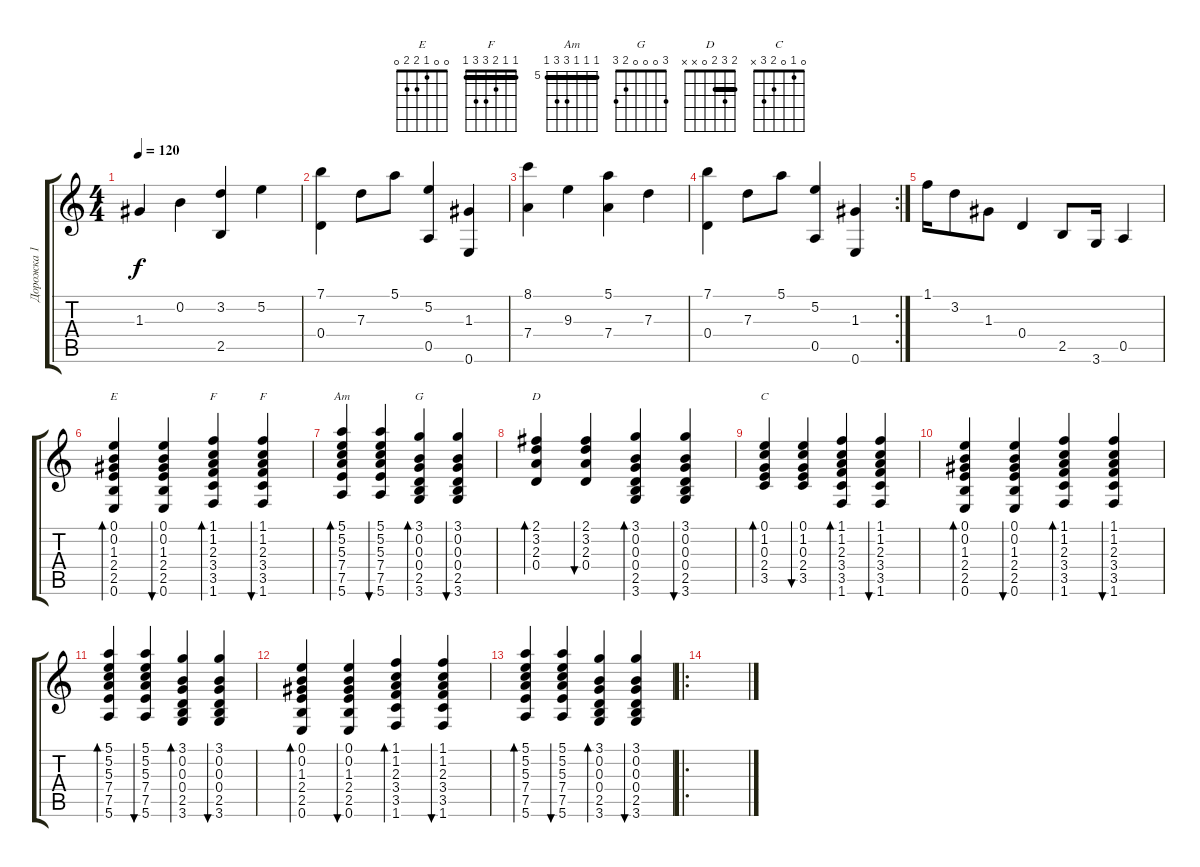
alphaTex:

\track ("Дорожка 1" "Дорожка 1") {instrument electricguitarjazz}
\staff {score tabs}
\tuning (E4 B3 G3 D3 A2 E2) {hide}
\chord ("E" 0 0 1 2 2 0)
\chord ("F" 1 1 2 3 0 1) {barre 1}
\chord ("F" 1 1 2 3 3 1) {barre 1}
\chord ("Am" 5 5 5 7 7 5) {firstfret 5 barre 5}
\chord ("G" 3 0 0 0 2 3)
\chord ("D" 2 3 2 0 x x) {barre 2}
\chord ("C" 0 1 0 2 3 x)
\ts (4 4)
\tempo 120
\clef g2
\ks c
1.3.4{dy f instrument electricguitarjazz} 0.2.4 (3.2 2.5).4 5.2.4 |
(7.1 0.4).4 7.3.8 5.1.8 (5.2 0.5).4 (1.3 0.6).4 |
(8.1 7.4).4 9.3.4 (5.1 7.4).4 7.3.4 |
\rc 2
(7.1 0.4).4 7.3.8 5.1.8 (5.2 0.5).4 (1.3 0.6).4 |
1.1.16 3.2.8 1.3.8 0.4.4 2.5.8 3.6.16 0.5.4 |
(0.1 0.2 1.3 2.4 2.5 0.6).4{bd 60 ch "E"} (0.1 0.2 1.3 2.4 2.5 0.6).4{bu 60} (1.1 1.2 2.3 3.4 3.5 1.6).4{bd 60 ch "F"} (1.1 1.2 2.3 3.4 3.5 1.6).4{bu 60 ch "F"} |
(5.1 5.2 5.3 7.4 7.5 5.6).4{bd 30 ch "Am"} (5.1 5.2 5.3 7.4 7.5 5.6).4{bu 30} (3.1 0.2 0.3 0.4 2.5 3.6).4{bd 60 ch "G"} (3.1 0.2 0.3 0.4 2.5 3.6).4{bu 60} |
(2.1 3.2 2.3 0.4).4{bd 60 ch "D"} (2.1 3.2 2.3 0.4).4{bu 60} (3.1 0.2 0.3 0.4 2.5 3.6).4{bd 60} (3.1 0.2 0.3 0.4 2.5 3.6).4{bu 60} |
(0.1 1.2 0.3 2.4 3.5).4{bd 60 ch "C"} (0.1 1.2 0.3 2.4 3.5).4{bu 60} (1.1 1.2 2.3 3.4 3.5 1.6).4{bd 60} (1.1 1.2 2.3 3.4 3.5 1.6).4{bu 60} |
(0.1 0.2 1.3 2.4 2.5 0.6).4{bd 60} (0.1 0.2 1.3 2.4 2.5 0.6).4{bu 60} (1.1 1.2 2.3 3.4 3.5 1.6).4{bd 60} (1.1 1.2 2.3 3.4 3.5 1.6).4{bu 60} |
(5.1 5.2 5.3 7.4 7.5 5.6).4{bd 30} (5.1 5.2 5.3 7.4 7.5 5.6).4{bu 30} (3.1 0.2 0.3 0.4 2.5 3.6).4{bd 60} (3.1 0.2 0.3 0.4 2.5 3.6).4{bu 60} |
(0.1 0.2 1.3 2.4 2.5 0.6).4{bd 60} (0.1 0.2 1.3 2.4 2.5 0.6).4{bu 60} (1.1 1.2 2.3 3.4 3.5 1.6).4{bd 60} (1.1 1.2 2.3 3.4 3.5 1.6).4{bu 60} |
(5.1 5.2 5.3 7.4 7.5 5.6).4{bd 30} (5.1 5.2 5.3 7.4 7.5 5.6).4{bu 30} (3.1 0.2 0.3 0.4 2.5 3.6).4{bd 60} (3.1 0.2 0.3 0.4 2.5 3.6).4{bu 60} |
\ro
